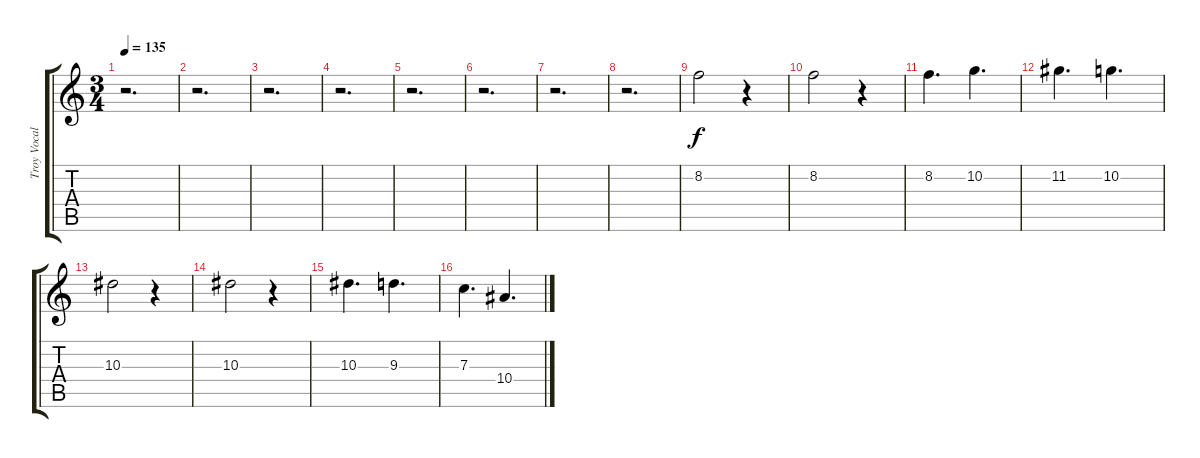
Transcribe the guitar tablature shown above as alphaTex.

\track ("Troy Vocals" "Troy Vocal") {instrument overdrivenguitar}
\staff {score tabs}
\tuning (D4 A3 F3 C3 G2 C2) {hide}
\ts (3 4)
\tempo 135
\clef g2
\ks c
r.2{d dy f} |
r.2{d} |
r.2{d} |
r.2{d} |
r.2{d} |
r.2{d} |
r.2{d} |
r.2{d} |
8.2.2 r.4 |
8.2.2 r.4 |
8.2.4{d} 10.2.4{d} |
11.2.4{d} 10.2.4{d} |
10.3.2 r.4 |
10.3.2 r.4 |
10.3.4{d} 9.3.4{d} |
7.3.4{d} 10.4.4{d}
